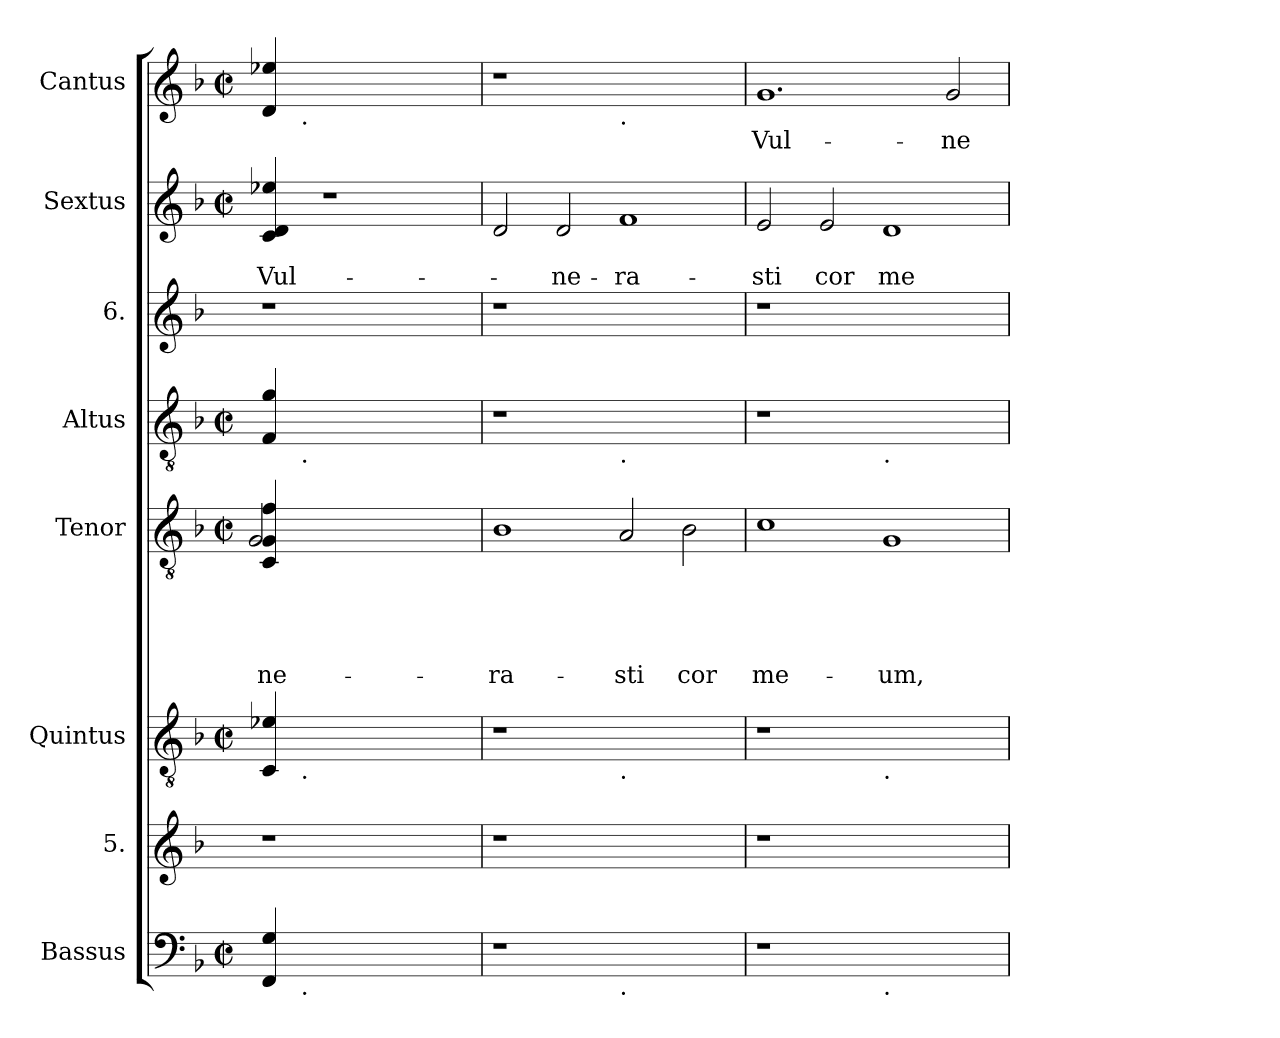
**kern	**kern	**kern	**kern	**text	**text	**text	**text	**text	**kern	**kern	**kern	**text	**text	**kern	**text
*part8	*part7	*part6	*part5	*part5	*part5	*part5	*part5	*part5	*part4	*part3	*part2	*part2	*part2	*part1	*part1
*staff8	*staff7	*staff6	*staff5	*staff5	*staff5	*staff5	*staff5	*staff5	*staff4	*staff3	*staff2	*staff2	*staff2	*staff1	*staff1
*I"Bassus	*I"5.	*I"Quintus	*I"Tenor	*	*	*	*	*	*I"Altus	*I"6.	*I"Sextus	*	*	*I"Cantus	*
*I'B.	*	*	*I'T.	*	*	*	*	*	*I'A.	*	*	*	*	*I'C.	*
!!LO:PB:g=z
*clefF4	*clefG2	*clefGv2	*clefGv2	*	*	*	*	*	*clefGv2	*clefG2	*clefG2	*	*	*clefG2	*
*k[b-]	*k[b-]	*k[b-]	*k[b-]	*	*	*	*	*	*k[b-]	*k[b-]	*k[b-]	*	*	*k[b-]	*
*F:	*F:	*F:	*F:	*	*	*	*	*	*F:	*F:	*F:	*	*	*F:	*
*M2/2	*	*M2/2	*M2/2	*	*	*	*	*	*M2/2	*	*M2/2	*	*	*M2/2	*
*met(c|)	*	*met(c|)	*met(c|)	*	*	*	*	*	*met(c|)	*	*met(c|)	*	*	*met(c|)	*
=1	=1	=1	=1	=1	=1	=1	=1	=1	=1	=1	=1	=1	=1	=1	=1
!	!	!	!	!	!	!	!	!LO:LY:b	!	!	!	!	!	!	!
*	*	*	*^	*	*	*	*	*	*	*	*	*	*	*	*
!	!	!	!	!	!	!	!	!	!LO:LY:b	!	!	!	!	!LO:LY:b	!	!
*^	*	*^	*	*	*	*	*	*	*	*^	*	*	*	*	*^	*
4FF/ 4G/	8ryy	1r	4C/ 4e-X/	8ryy	4C/ 4G/ 4f/	2G/	.	.	.	.	-ne-	4F/ 4g/	8ryy	1r	4c/ 4d/ 4ee-X/	.	Vul-	4d/ 4ee-X/	8ryy	.
.	32ryy	.	.	32ryy	.	.	.	.	.	.	.	.	32ryy	.	.	.	.	.	32ryy	.
!	!	!	!	!	!	!	!	!	!	!	!	!	!	!	!	!	!	!	!LO:TX:b:t=.	!
!	!	!	!	!	!	!	!	!	!	!	!	!	!LO:TX:b:t=.	!	!	!	!	!	!	!
!	!	!	!	!LO:TX:b:t=.	!	!	!	!	!	!	!	!	!	!	!	!	!	!	!	!
!	!LO:TX:b:t=.	!	!	!	!	!	!	!	!	!	!	!	!	!	!	!	!	!	!	!
.	1ryy	.	.	1ryy	.	.	.	.	.	.	.	.	1ryy	.	.	.	.	.	1ryy	.
1ryy	.	.	1ryy	.	2.ryy	.	.	.	.	.	.	1ryy	.	.	1r	.	.	1ryy	.	.
.	.	.	.	.	.	2.ryy	.	.	.	.	.	.	.	.	.	.	.	.	.	.
.	.	4ryy	.	.	4ryy	.	.	.	.	.	.	.	.	4ryy	.	.	.	.	.	.
.	16.ryy	.	.	16.ryy	.	.	.	.	.	.	.	.	16.ryy	.	.	.	.	.	16.ryy	.
=2	=2	=2	=2	=2	=2	=2	=2	=2	=2	=2	=2	=2	=2	=2	=2	=2	=2	=2	=2	=2
!	!	!	!	!	!	!	!	!	!	!	!LO:LY:b	!	!	!	!	!	!	!	!	!
*	*	*	*v	*v	*	*	*	*	*	*	*	*v	*v	*	*	*	*	*v	*v	*
*v	*v	*	*	*v	*v	*	*	*	*	*	*	*	*	*	*	*	*
1r	1r	1r	1B-	.	.	.	.	-ra-	1r	1r	2d/	.	.	1r	.
!	!	!	!	!	!	!	!	!	!	!	!	!	!LO:LY:b	!	!
.	.	.	.	.	.	.	.	.	.	.	2d/	.	-ne-	.	.
!	!	!	!	!	!	!	!	!	!	!	!	!	!	!LO:TX:b:t=.	!
!	!	!	!	!	!	!	!	!	!LO:TX:b:t=.	!	!	!	!	!	!
!	!	!LO:TX:b:t=.	!	!	!	!	!	!	!	!	!	!	!	!	!
!LO:TX:b:t=.	!	!	!	!	!	!	!	!	!	!	!	!	!	!	!
!	!	!	!	!	!	!	!	!LO:LY:b	!	!	!	!	!LO:LY:b	!	!
1ryy	1ryy	1ryy	2A/	.	.	.	.	-sti	1ryy	1ryy	1f	.	-ra-	1ryy	.
!	!	!	!	!	!	!	!	!LO:LY:b	!	!	!	!	!	!	!
.	.	.	2B-\	.	.	.	.	cor	.	.	.	.	.	.	.
=3	=3	=3	=3	=3	=3	=3	=3	=3	=3	=3	=3	=3	=3	=3	=3
!	!	!	!	!	!	!	!	!LO:LY:b	!	!	!	!	!LO:LY:b	!	!LO:LY:b
1r	1r	1r	1c	.	.	.	.	me-	1r	1r	2e/	.	-sti	1.g	Vul-
!	!	!	!	!	!	!	!	!	!	!	!	!	!LO:LY:b	!	!
.	.	.	.	.	.	.	.	.	.	.	2e/	.	cor	.	.
!	!	!	!	!	!	!	!	!	!LO:TX:b:t=.	!	!	!	!	!	!
!	!	!LO:TX:b:t=.	!	!	!	!	!	!	!	!	!	!	!	!	!
!LO:TX:b:t=.	!	!	!	!	!	!	!	!	!	!	!	!	!	!	!
!	!	!	!	!	!	!	!	!LO:LY:b	!	!	!	!	!LO:LY:b	!	!
1ryy	1ryy	1ryy	1G	.	.	.	.	-um,	1ryy	1ryy	1d	.	me-	.	.
!	!	!	!	!	!	!	!	!	!	!	!	!	!	!	!LO:LY:b
.	.	.	.	.	.	.	.	.	.	.	.	.	.	2g/	-ne-
=	=	=	=	=	=	=	=	=	=	=	=	=	=	=	=
*-	*-	*-	*-	*-	*-	*-	*-	*-	*-	*-	*-	*-	*-	*-	*-
